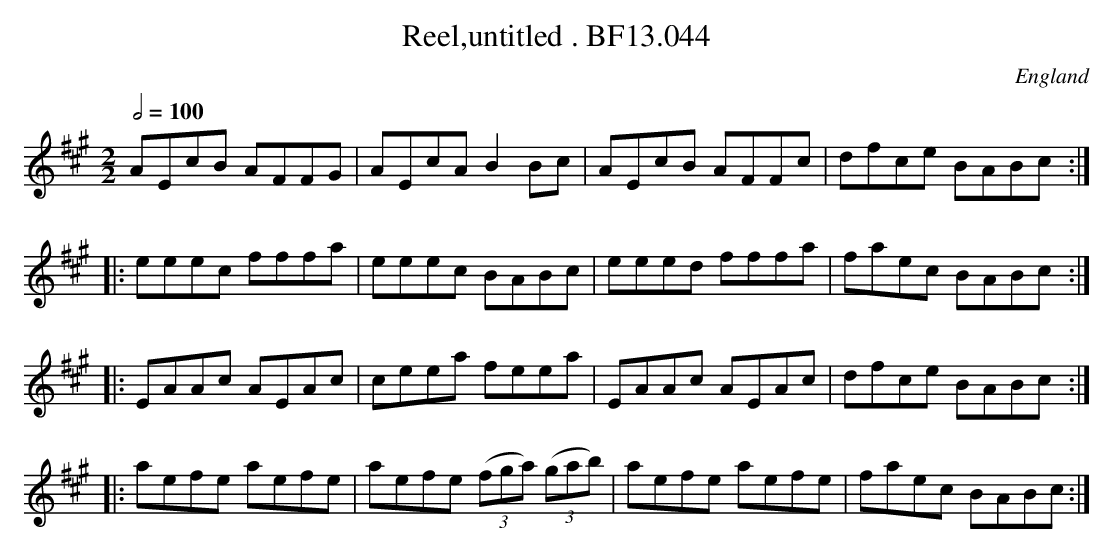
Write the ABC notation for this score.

X:1
T:Reel,untitled . BF13.044
M:2/2
L:1/8
Q:1/2=100
O:England
K:A major
AEcB AFFG| AEcA B2 Bc|AEcB AFFc|dfce BABc:|!
|:eeec fffa| eeec BABc|eeed fffa| faec BABc:|!
|:EAAc AEAc|ceea feea|EAAc AEAc| dfce BABc:|!
|:aefe aefe|aefe ((3fga) ((3gab)| aefe aefe|faec BABc:|
